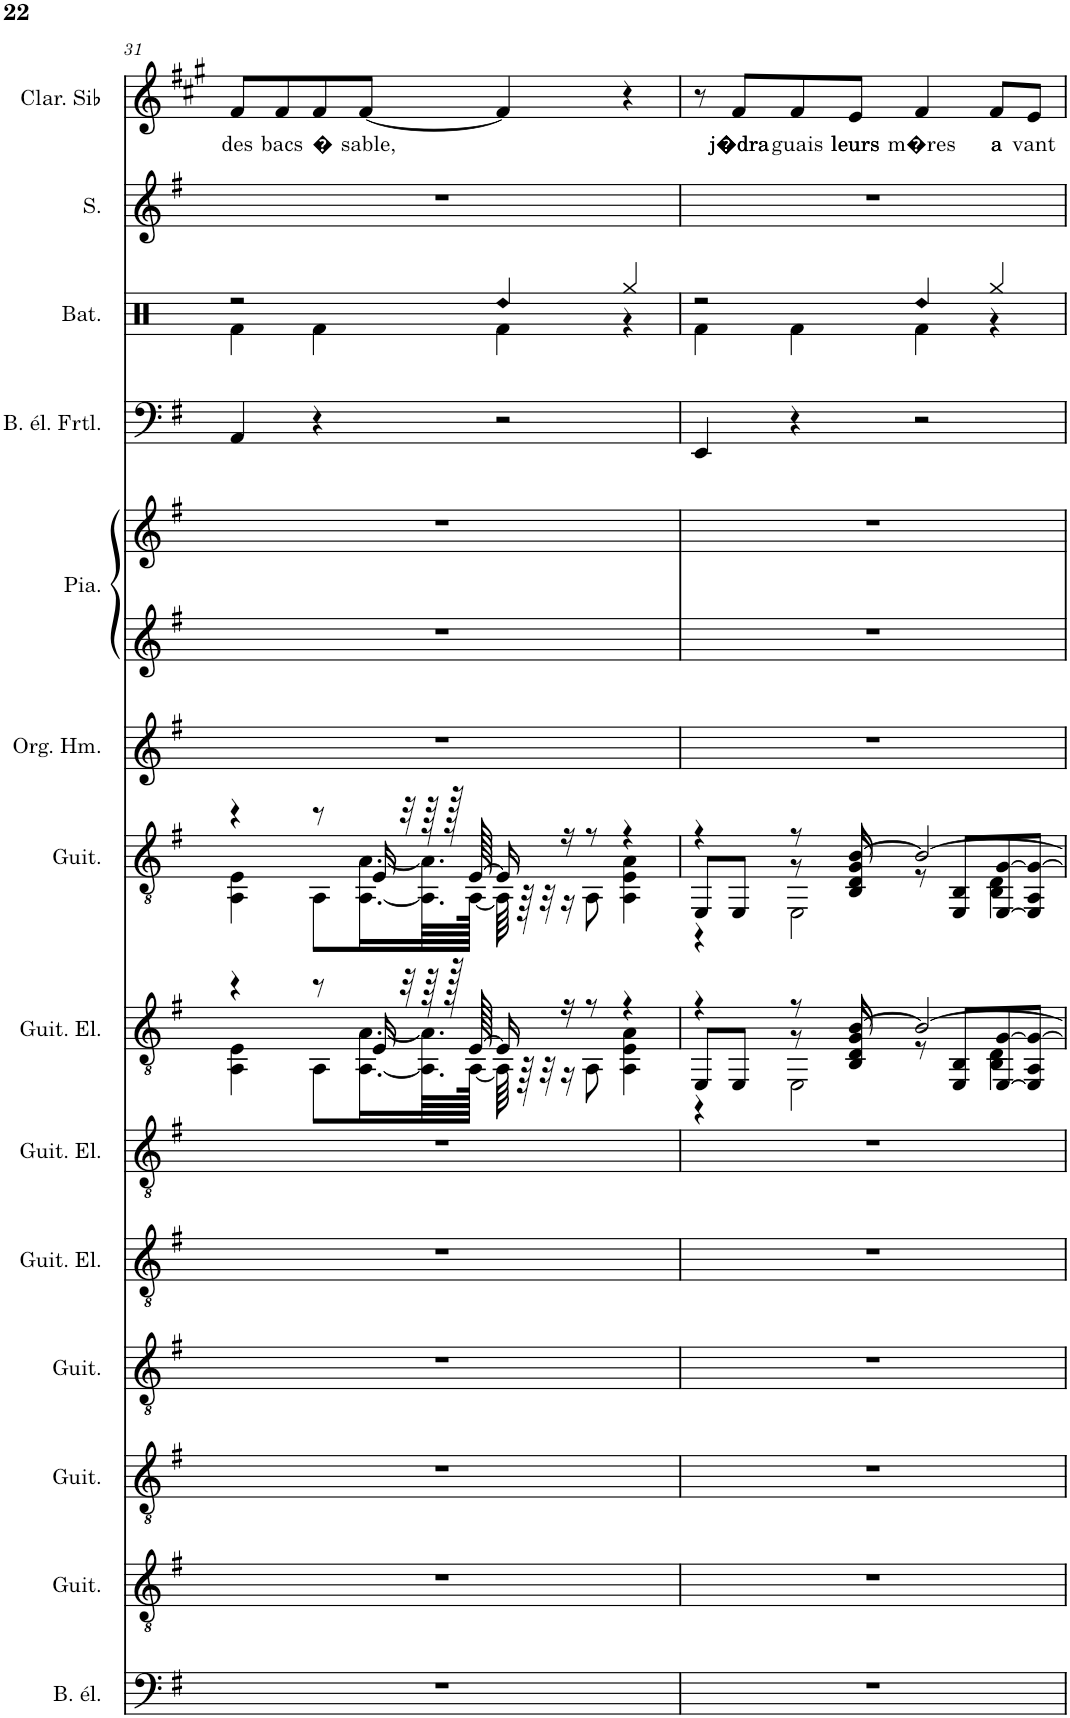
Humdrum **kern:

**kern	**kern	**kern	**kern	**kern	**kern	**kern	**kern	**kern	**kern	**kern	**kern	**kern	**kern	**kern	**text
*part14	*part13	*part12	*part11	*part10	*part9	*part8	*part7	*part6	*part5	*part5	*part4	*part3	*part2	*part1	*part1
*staff15	*staff14	*staff13	*staff12	*staff11	*staff10	*staff9	*staff8	*staff7	*staff6	*staff5	*staff4	*staff3	*staff2	*staff1	*staff1
*I"Basse électrique à 6 cordes, Harmoniques	*I"Guitare acoustique, �cho 2	*I"Guitare acoustique, �cho 1	*I"Guitare acoustique, Guitare 5	*I"Guitare électrique, Guitare 4	*I"Guitare électrique, Guitare 3	*I"Guitare électrique, Guitare 2	*I"Guitare acoustique, Guitare 1	*I"Orgue Hammond, Clavier 2	*I"Piano, Clavier 1	*	*I"Basse électrique fretless, Basse	*I"Batterie, Batterie	*I"Soprano, Choeurs	*I"Clarinette en Sib	*
*I'B. él.	*I'Guit.	*I'Guit.	*I'Guit.	*I'Guit. El.	*I'Guit. El.	*I'Guit. El.	*I'Guit.	*I'Org. Hm.	*I'Pia.	*	*I'B. él. Frtl.	*I'Bat.	*I'S.	*I'Clar. Sib	*
!!LO:PB:g=z
*clefF4	*clefGv2	*clefGv2	*clefGv2	*clefGv2	*clefGv2	*clefGv2	*clefGv2	*clefG2	*clefG2	*clefG2	*clefF4	*clefX	*clefG2	*clefG2	*
*Trd7c12	*	*	*	*	*	*	*	*	*	*	*Trd7c12	*	*	*Trd1c2	*
*k[f#]	*k[f#]	*k[f#]	*k[f#]	*k[f#]	*k[f#]	*k[f#]	*k[f#]	*k[f#]	*k[f#]	*k[f#]	*k[f#]	*k[]	*k[f#]	*k[f#c#g#]	*
*M4/4	*M4/4	*M4/4	*M4/4	*M4/4	*M4/4	*M4/4	*M4/4	*M4/4	*M4/4	*M4/4	*M4/4	*M4/4	*M4/4	*M4/4	*
=31	=31	=31	=31	=31	=31	=31	=31	=31	=31	=31	=31	=31	=31	=31	=31
*	*	*	*	*	*	*^	*^	*	*	*	*	*^	*	*	*
!	!	!	!	!	!	!	!	!	!	!	!	!	!	!	!	!	!	!LO:LY:b
1r	1r	1r	1r	1r	1r	4r	4AA\ 4E\	4r	4AA\ 4E\	1r	1r	1r	4AA/	2r	4Rf\	1r	8f#/L	des
!	!	!	!	!	!	!	!	!	!	!	!	!	!	!	!	!	!	!LO:LY:b
.	.	.	.	.	.	.	.	.	.	.	.	.	.	.	.	.	8f#/	bacs
!	!	!	!	!	!	!	!	!	!	!	!	!	!	!	!	!	!	!LO:LY:b
.	.	.	.	.	.	8r	8AA\L	8r	8AA\L	.	.	.	4r	.	4Rf\	.	8f#/	�
!	!	!	!	!	!	!	!	!	!	!	!	!	!	!	!	!	!	!LO:LY:b
.	.	.	.	.	.	16E/	[16.AA\ [16.A\L	16E/	[16.AA\ [16.A\L	.	.	.	.	.	.	.	[8f#/J	sable,
.	.	.	.	.	.	32r	.	32r	.	.	.	.	.	.	.	.	.	.
.	.	.	.	.	.	64r	64.AA\] 64.A\]LL	64r	64.AA\] 64.A\]LL	.	.	.	.	.	.	.	.	.
.	.	.	.	.	.	128r	.	128r	.	.	.	.	.	.	.	.	.	.
.	.	.	.	.	.	[128E/	[128AA\JJJJk	[128E/	[128AA\JJJJk	.	.	.	.	.	.	.	.	.
!	!	!	!	!	!	!	!	!	!	!	!	!	!	!LO:N:head=diamond	!	!	!	!
.	.	.	.	.	.	16E/]	64AA\]	16E/]	64AA\]	.	.	.	2r	4Rdd/	4Rf\	.	4f#/]	.
.	.	.	.	.	.	.	64r	.	64r	.	.	.	.	.	.	.	.	.
.	.	.	.	.	.	.	32r	.	32r	.	.	.	.	.	.	.	.	.
.	.	.	.	.	.	16r	16r	16r	16r	.	.	.	.	.	.	.	.	.
.	.	.	.	.	.	8r	8AA\	8r	8AA\	.	.	.	.	.	.	.	.	.
.	.	.	.	.	.	4r	4AA\ 4E\ 4A\	4r	4AA\ 4E\ 4A\	.	.	.	.	4Rgg/	4r	.	4r	.
=32	=32	=32	=32	=32	=32	=32	=32	=32	=32	=32	=32	=32	=32	=32	=32	=32	=32	=32
*	*	*	*	*	*	*	*^	*	*^	*	*	*	*	*	*	*	*	*
1r	1r	1r	1r	1r	1r	4r	8EE/L	4r	4r	8EE/L	4r	1r	1r	1r	4EE/	2r	4Rf\	1r	8r	.
!	!	!	!	!	!	!	!	!	!	!	!	!	!	!	!	!	!	!	!	!LO:LY:b
.	.	.	.	.	.	.	8EE/J	.	.	8EE/J	.	.	.	.	.	.	.	.	8f#/L	j�dra
!	!	!	!	!	!	!	!	!	!	!	!	!	!	!	!	!	!	!	!	!LO:LY:b
.	.	.	.	.	.	8r	8r	2EE\	8r	8r	2EE\	.	.	.	4r	.	4Rf\	.	8f#/	guais
!	!	!	!	!	!	!	!	!	!	!	!	!	!	!	!	!	!	!	!	!LO:LY:b
.	.	.	.	.	.	[8B/	8BB/ 8D/ 8G/	.	[8B/	8BB/ 8D/ 8G/	.	.	.	.	.	.	.	.	8e/J	leurs
!	!	!	!	!	!	!	!	!	!	!	!	!	!	!	!	!LO:N:head=diamond	!	!	!	!LO:LY:b
.	.	.	.	.	.	2B/_	8r	.	2B/_	8r	.	.	.	.	2r	4Rdd/	4Rf\	.	4f#/	m�res
.	.	.	.	.	.	.	8EE/ 8BB/L	.	.	8EE/ 8BB/L	.	.	.	.	.	.	.	.	.	.
!	!	!	!	!	!	!	!	!	!	!	!	!	!	!	!	!	!	!	!	!LO:LY:b
.	.	.	.	.	.	.	[8EE/ [8G/	4BB\ 4D\	.	[8EE/ [8G/	4BB\ 4D\	.	.	.	.	4Rgg/	4r	.	8f#/L	a
!	!	!	!	!	!	!	!	!	!	!	!	!	!	!	!	!	!	!	!	!LO:LY:b
.	.	.	.	.	.	.	8EE/] 8AA/ 8G/_J	.	.	8EE/] 8AA/ 8G/_J	.	.	.	.	.	.	.	.	8e/J	vant
*	*	*	*	*	*	*v	*v	*v	*	*	*	*	*	*	*	*v	*v	*	*	*
*	*	*	*	*	*	*	*v	*v	*v	*	*	*	*	*	*	*	*
=	=	=	=	=	=	=	=	=	=	=	=	=	=	=	=
*-	*-	*-	*-	*-	*-	*-	*-	*-	*-	*-	*-	*-	*-	*-	*-
